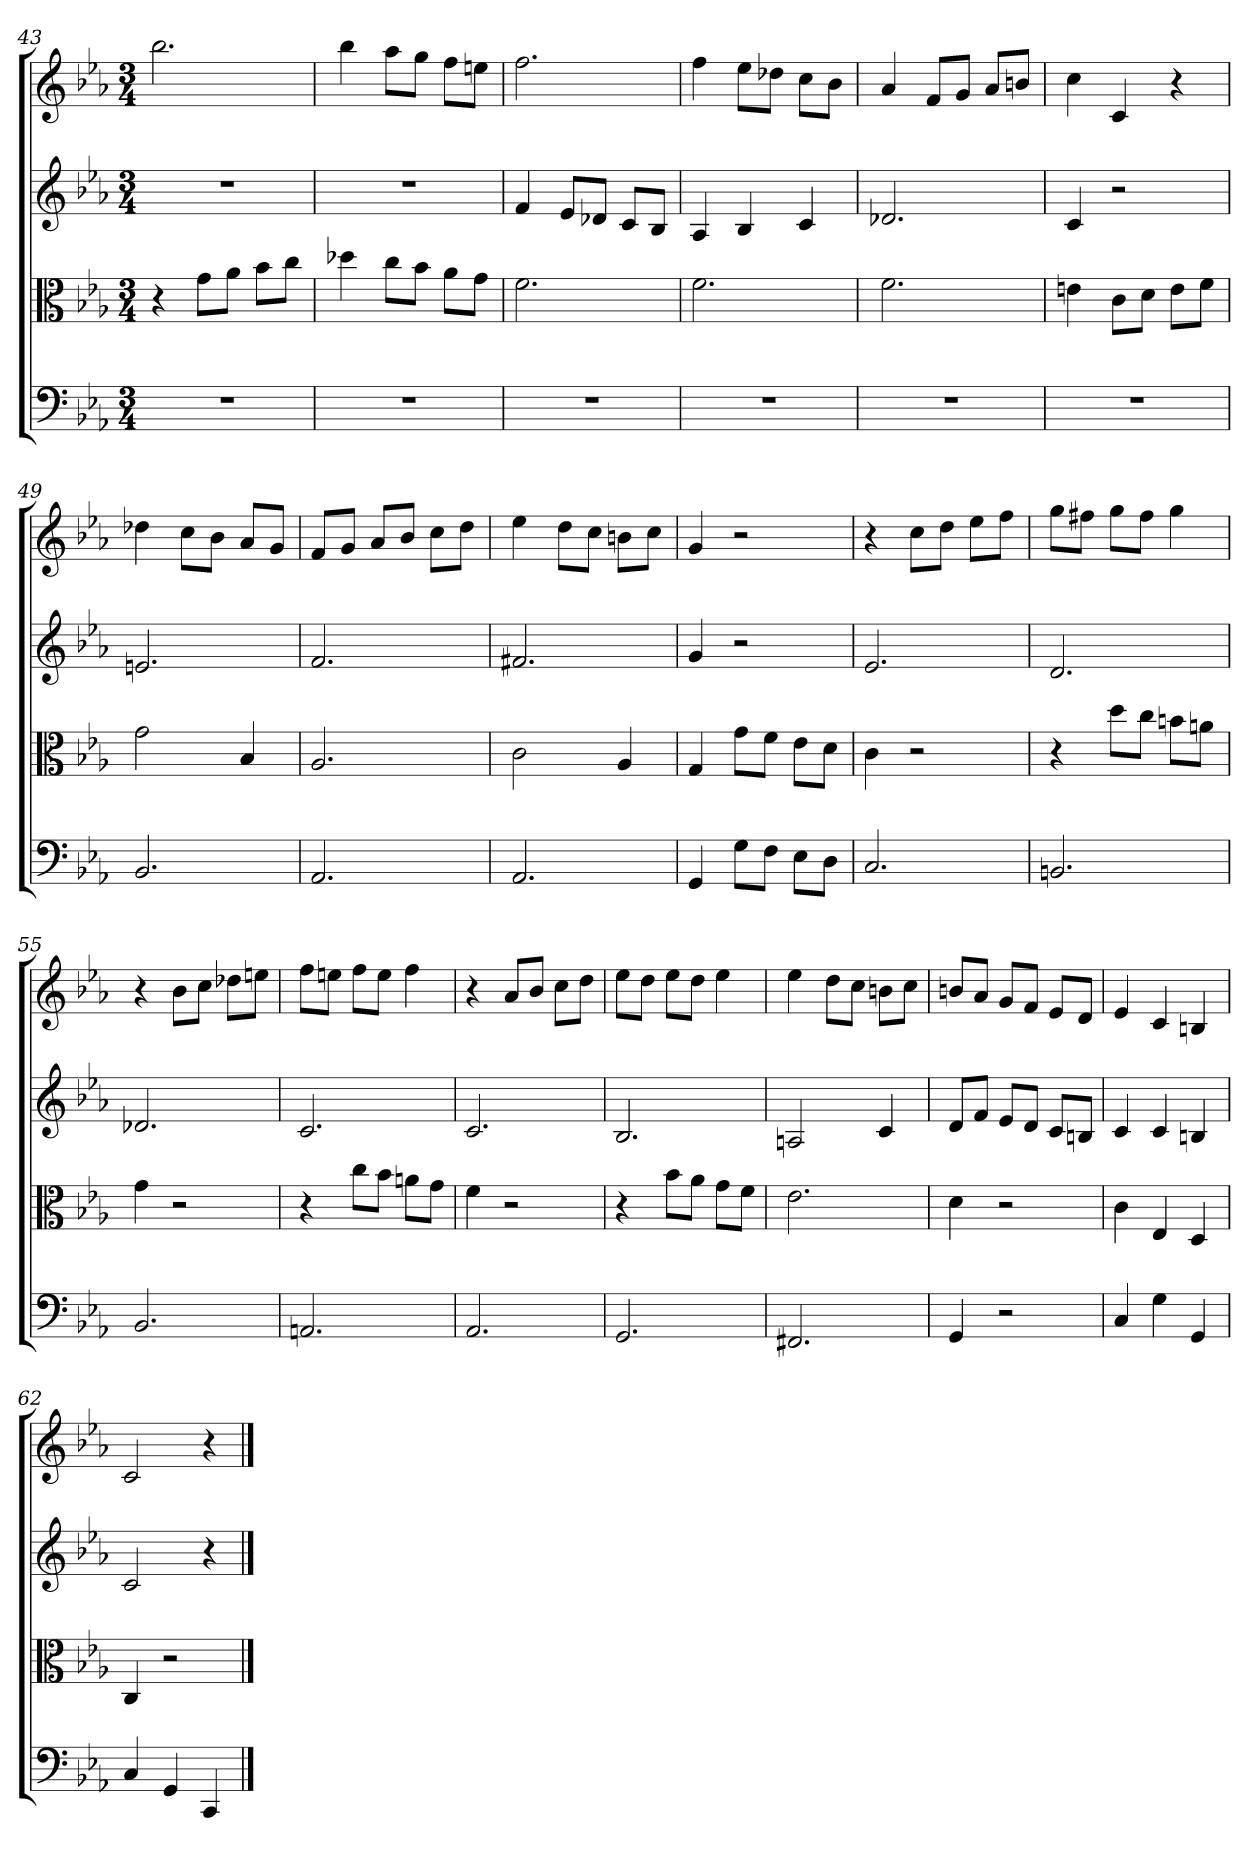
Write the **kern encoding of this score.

**kern	**kern	**kern	**kern
*part4	*part3	*part2	*part1
*staff4	*staff3	*staff2	*staff1
*clefF4	*clefC3	*	*
*k[b-e-a-]	*k[b-e-a-]	*k[b-e-a-]	*k[b-e-a-]
*E-:	*E-:	*E-:	*E-:
*M3/4	*M3/4	*M3/4	*M3/4
=43	=43	=43	=43
2.r	4r	2.r	2.bb-
.	8g\L	.	.
.	8a-\J	.	.
.	8b-\L	.	.
.	8cc\J	.	.
=44	=44	=44	=44
2.r	4dd-X	2.r	4bb-
.	8cc\L	.	8aa-L
.	8b-\J	.	8ggJ
.	8a-\L	.	8ffL
.	8g\J	.	8eenJ
=45	=45	=45	=45
2.r	2.f	4f	2.ff
.	.	8e-L	.
.	.	8d-XJ	.
.	.	8cL	.
.	.	8B-J	.
=46	=46	=46	=46
2.r	2.f	4A-	4ff
.	.	4B-	8ee-L
.	.	.	8dd-XJ
.	.	4c	8ccL
.	.	.	8b-J
=47	=47	=47	=47
2.r	2.f	2.d-X	4a-
.	.	.	8fL
.	.	.	8gJ
.	.	.	8a-L
.	.	.	8bnJ
=48	=48	=48	=48
2.r	4en	4c	4cc
.	8c\L	2r	4c
.	8d\J	.	.
.	8e\L	.	4r
.	8f\J	.	.
=49	=49	=49	=49
2.BB-	2g	2.en	4dd-X
.	.	.	8ccL
.	.	.	8b-J
.	4B-	.	8a-L
.	.	.	8gJ
=50	=50	=50	=50
2.AA-	2.A-	2.f	8fL
.	.	.	8gJ
.	.	.	8a-L
.	.	.	8b-J
.	.	.	8ccL
.	.	.	8ddJ
=51	=51	=51	=51
2.AA-	2c	2.f#X	4ee-
.	.	.	8ddL
.	.	.	8ccJ
.	4A-	.	8bnL
.	.	.	8ccJ
=52	=52	=52	=52
4GG	4G	4g	4g
8G\L	8g\L	2r	2r
8F\J	8f\J	.	.
8E-\L	8e-\L	.	.
8D\J	8d\J	.	.
=53	=53	=53	=53
2.C	4c	2.e-	4r
.	2r	.	8ccL
.	.	.	8ddJ
.	.	.	8ee-L
.	.	.	8ffJ
=54	=54	=54	=54
2.BBn	4r	2.d	8ggL
.	.	.	8ff#XJ
.	8dd\L	.	8ggL
.	8cc\J	.	8ff#J
.	8bn\L	.	4gg
.	8an\J	.	.
=55	=55	=55	=55
2.BB-	4g	2.d-X	4r
.	2r	.	8b-L
.	.	.	8ccJ
.	.	.	8dd-XL
.	.	.	8eenJ
=56	=56	=56	=56
2.AAn	4r	2.c	8ffL
.	.	.	8eenJ
.	8cc\L	.	8ffL
.	8b-\J	.	8eeJ
.	8an\L	.	4ff
.	8g\J	.	.
=57	=57	=57	=57
2.AA-	4f	2.c	4r
.	2r	.	8a-L
.	.	.	8b-J
.	.	.	8ccL
.	.	.	8ddJ
=58	=58	=58	=58
2.GG	4r	2.B-	8ee-L
.	.	.	8ddJ
.	8b-\L	.	8ee-L
.	8a-\J	.	8ddJ
.	8g\L	.	4ee-
.	8f\J	.	.
=59	=59	=59	=59
2.FF#X	2.e-	2An	4ee-
.	.	.	8ddL
.	.	.	8ccJ
.	.	4c	8bnL
.	.	.	8ccJ
=60	=60	=60	=60
4GG	4d	8dL	8bnL
.	.	8fJ	8a-J
2r	2r	8e-L	8gL
.	.	8dJ	8fJ
.	.	8cL	8e-L
.	.	8BnJ	8dJ
=61	=61	=61	=61
4C	4c	4c	4e-
4G	4E-	4c	4c
4GG	4D	4Bn	4Bn
=62	=62	=62	=62
4C	4C	2c	2c
4GG	2r	.	.
4CC	.	4r	4r
==	==	==	==
*-	*-	*-	*-
